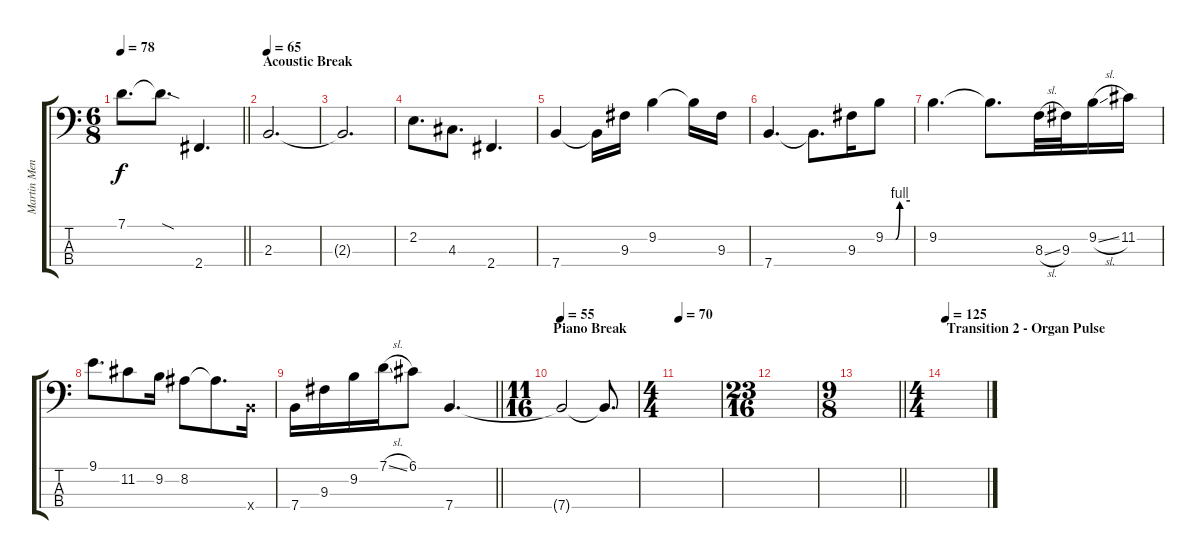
\track ("Martin Mendez" "Martin Men") {instrument electricbasspick}
\staff {score tabs}
\tuning (G2 D2 A1 E1) {hide}
\ts (6 8)
\tempo 78
\clef f4
\barLineRight lightlight
\ks c
7.1.8{d dy f} 7.1{sod t}.8{d} 2.4.4{d} |
\section ("" "Acoustic Break")
\tempo 65
2.3.2{d} |
2.3{t}.2{d} |
2.2.8{d} 4.3.8{d} 2.4.4{d} |
7.4.4 7.4{t}.16 9.3.16 9.2.4 9.2{t}.16 9.3.16 |
7.4.4{d} 7.4{t}.8{d} 9.3.16 9.2{be (custom 0 0 25 0 35 4 60 4)}.8 |
9.2.4{d} 9.2{t}.8{d} 8.3{sl}.32 9.3.32 9.2{sl}.16 11.2.16 |
9.1.8{d} 11.2.8 9.2.16 8.2.8 8.2{t}.8{d} 7.4{x}.16 |
\barLineRight lightlight
7.4.16 9.3.16 9.2.16 7.1{sl}.16 6.1.8 7.4.4{d volume 0} |
\ts (11 16)
\section ("" "Piano Break")
\tempo 55
7.4{t}.2 7.4{t}.8{d} |
\ts (4 4)
\tempo 70
|
\ts (23 16)
|
\ts (9 8)
\barLineRight lightlight
|
\ts (4 4)
\section ("" "Transition 2 - Organ Pulse")
\tempo 125
